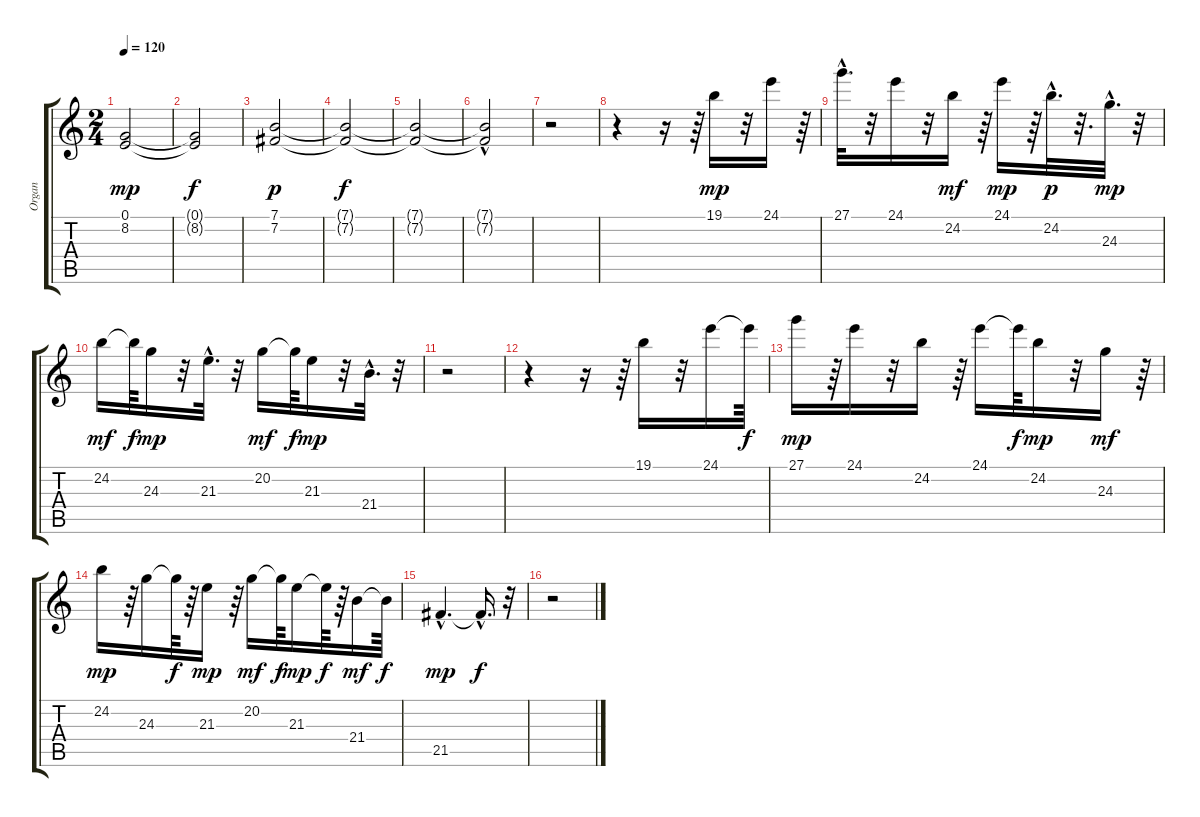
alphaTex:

\track ("Organ " "Organ ") {instrument drawbarorgan}
\staff {score tabs}
\tuning (E4 B3 G3 D3 A2 E2) {hide}
\ts (2 4)
\tempo 120
\clef g2
\ks c
(0.1 8.2).2{dy mp} |
(0.1{t} 8.2{t}).2{dy f} |
(7.1 7.2).2{dy p} |
(7.1{t} 7.2{t}).2{dy f} |
(7.1{t} 7.2{t}).2 |
(7.1{hac t} 7.2{t}).2 |
r.2 |
r.4 r.16 r.64 19.1.16{dy mp} r.32 24.1.16 r.64 |
27.1{hac}.32{d} r.32 24.1.16 r.32 24.2.16{dy mf} r.64 24.1.16{dy mp} r.64 24.2{hac}.32{d dy p} r.32{d} 24.3{hac}.32{d dy mp} r.32 |
24.2.16{dy mf} 24.2{t}.64{dy f} 24.3.16{dy mp} r.32 21.3{hac}.32{d} r.32 20.2.16{dy mf} 20.2{t}.64{dy f} 21.3.16{dy mp} r.32 21.4{hac}.32{d} r.32 |
r.2 |
r.4 r.16 r.64 19.1.16 r.32 24.1.16 24.1{t}.64{dy f} |
27.1.16{dy mp} r.64 24.1.16 r.32 24.2.16 r.64 24.1.16 24.1{t}.64{dy f} 24.2.16{dy mp} r.32 24.3.16{dy mf} r.64 |
24.2.16{dy mp} r.64 24.3.16 24.3{t}.64{dy f} r.64 21.3.16{dy mp} r.64 20.2.16{dy mf} 20.2{t}.64{dy f} 21.3.16{dy mp} 21.3{t}.64{dy f} r.64 21.4.16{dy mf} 21.4{t}.64{dy f} |
21.5{hac}.4{d dy mp} 21.5{hac t}.16{d dy f} r.32 |
r.2
